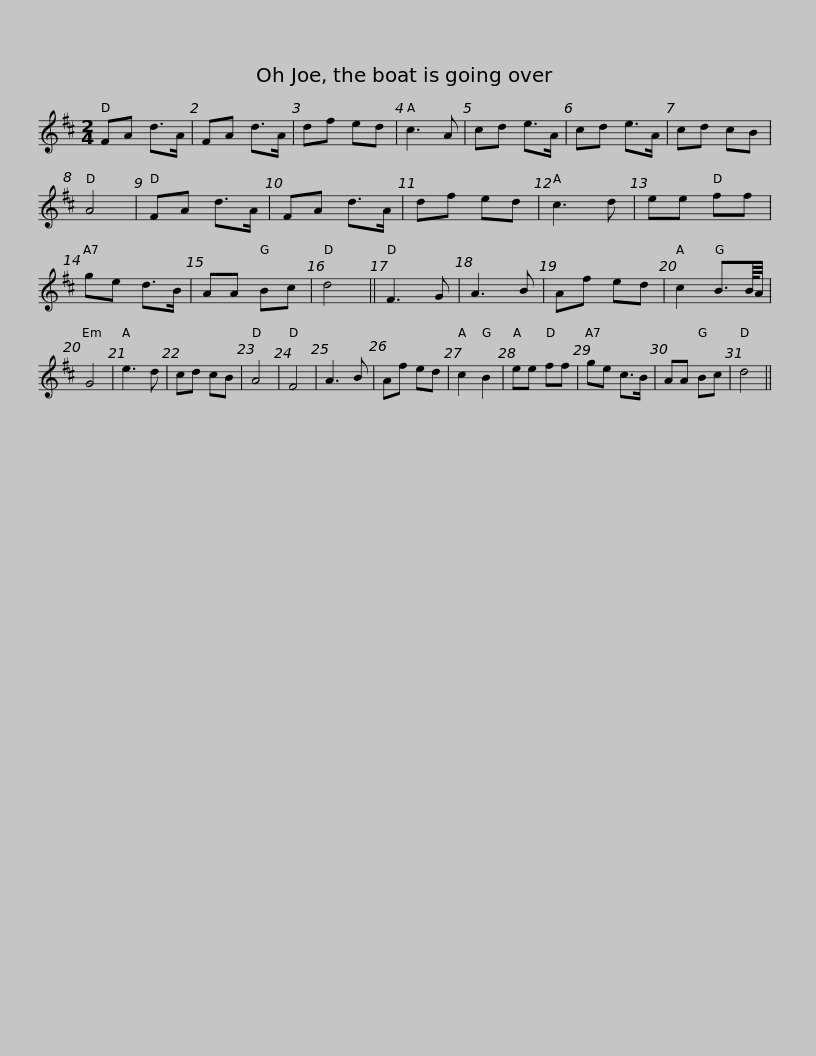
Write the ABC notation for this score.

X:1
L:1/8
M:2/4
I:linebreak $
K:D
V:1 treble
V:1
 FA d>A | FA d>A | df ed | c3 A | cd e>A | %5
 cd e>A | cd cB | A4 | FA d>A | FA d>A |$ %10
 df ed | c3 d | ee ff | ge d>B | AA Bc | %15
 d4 || F3 G | A3 B | Af ed | c2 B3/2B/8A/4 | %20
 G4 | e3 d |$ cd cB | A4 | F4 | %25
 A3 B | Af ed | c2 B2 | ee ff | ge c>B | %30
 AA Bc | d4 || %32
